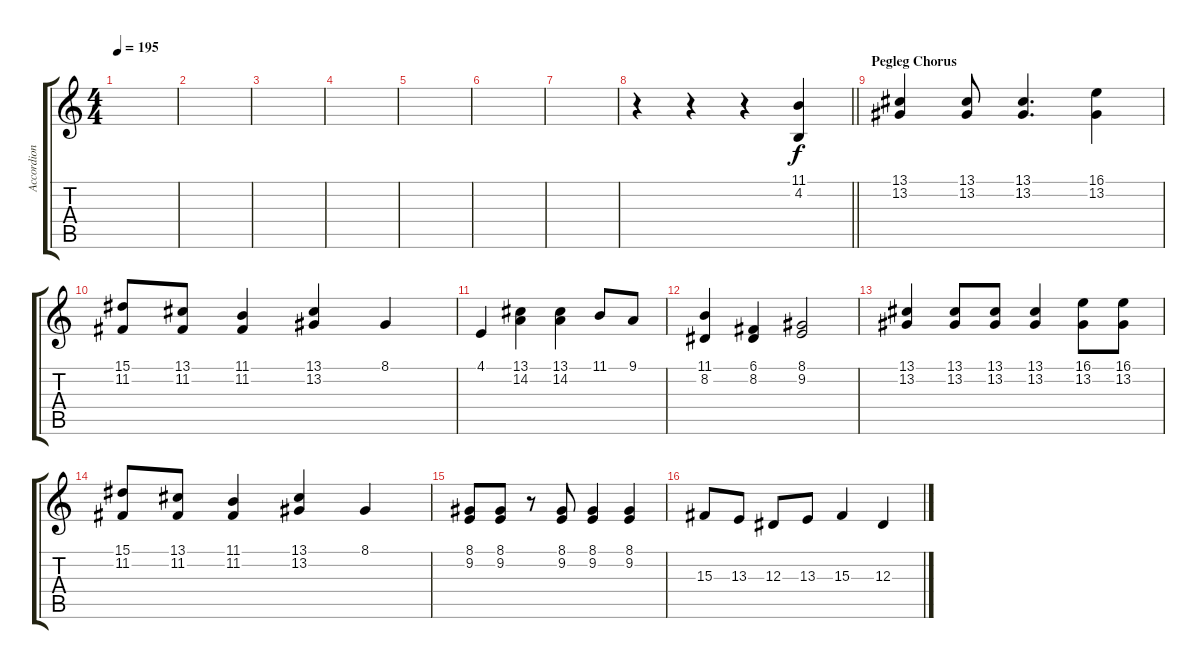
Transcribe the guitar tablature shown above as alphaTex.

\track ("Accordion" "Accordion") {instrument accordion}
\staff {score tabs}
\tuning (C4 G3 Eb3 Bb2 F2 C2) {hide}
\ts (4 4)
\tempo 195
\clef g2
\ks c
|
|
|
|
|
|
|
\barLineRight lightlight
r.4 r.4 r.4 (11.1 4.2).4 |
\section ("" "Pegleg Chorus")
(13.1 13.2).4 (13.1 13.2).8 (13.1 13.2).4{d} (16.1 13.2).4 |
(15.1 11.2).8 (13.1 11.2).8 (11.1 11.2).4 (13.1 13.2).4 8.1.4 |
4.1.4 (13.1 14.2).4 (13.1 14.2).4 11.1.8 9.1.8 |
(11.1 8.2).4 (6.1 8.2).4 (8.1 9.2).2 |
(13.1 13.2).4 (13.1 13.2).8 (13.1 13.2).8 (13.1 13.2).4 (16.1 13.2).8 (16.1 13.2).8 |
(15.1 11.2).8 (13.1 11.2).8 (11.1 11.2).4 (13.1 13.2).4 8.1.4 |
(8.1 9.2).8 (8.1 9.2).8 r.8 (8.1 9.2).8 (8.1 9.2).4 (8.1 9.2).4 |
15.3.8 13.3.8 12.3.8 13.3.8 15.3.4 12.3.4
